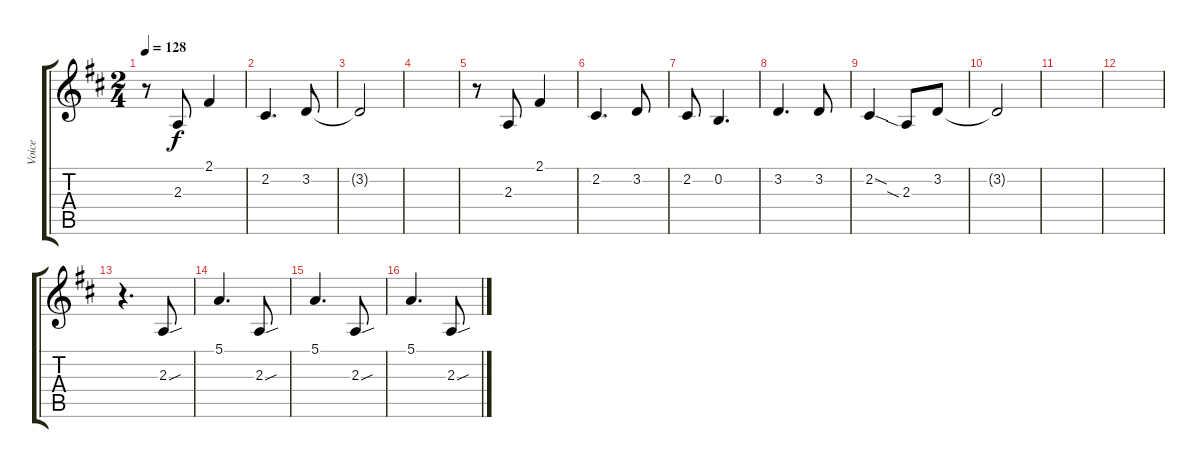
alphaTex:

\track ("Voice " "Voice ") {instrument accordion}
\staff {score tabs}
\tuning (E4 B3 G3 D3 A2 E2) {hide}
\ts (2 4)
\tempo 128
\clef g2
\ks d
r.8{dy f} 2.3.8 2.1.4 |
2.2.4{d} 3.2.8 |
3.2{t}.2 |
|
r.8 2.3.8 2.1.4 |
2.2.4{d} 3.2.8 |
2.2.8 0.2.4{d} |
3.2.4{d} 3.2.8 |
2.2{sod}.4 2.3{sia}.8 3.2.8 |
3.2{t}.2 |
|
|
r.4{d} 2.3{sou}.8 |
5.1.4{d} 2.3{sou}.8 |
5.1.4{d} 2.3{sou}.8 |
5.1.4{d} 2.3{sou}.8
